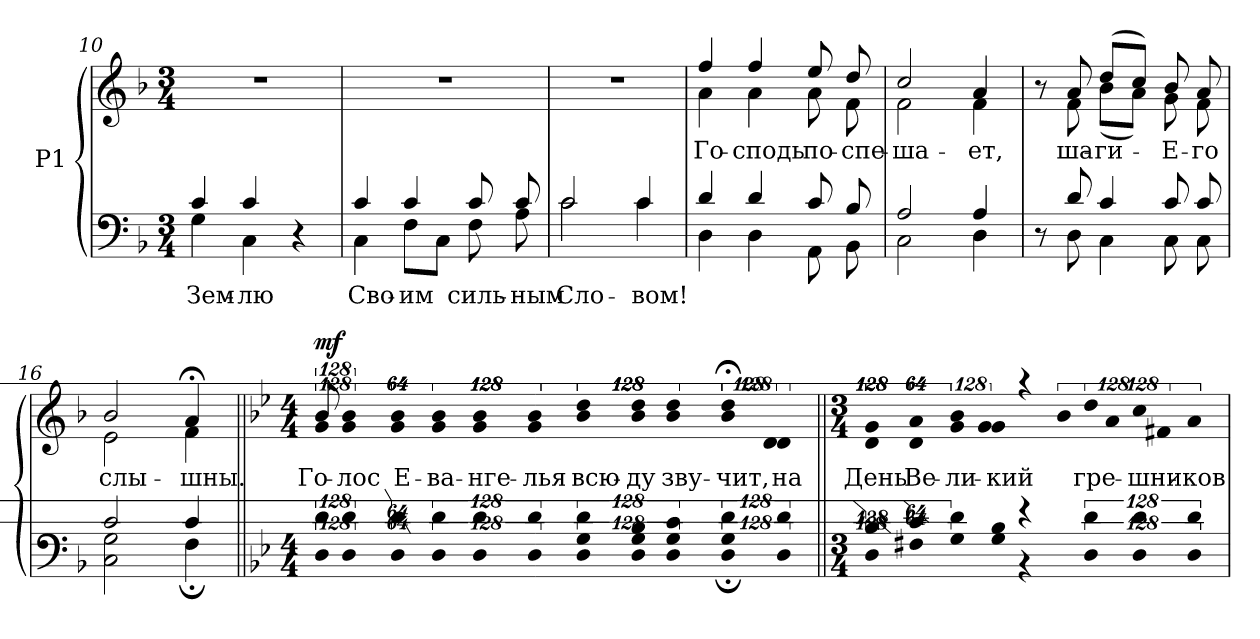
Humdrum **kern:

**kern	**text	**kern	**text	**dynam
*part1	*part1	*part1	*part1	*part1
*staff2	*staff2	*staff1	*staff1	*staff1/2
*I"P1	*	*	*	*
*clefF4	*	*clefG2	*	*
*k[b-]	*	*k[b-]	*	*
*F:	*	*F:	*	*
*M3/4	*	*M3/4	*	*
=10	=10	=10	=10	=10
!	!LO:LY:a:color=#000000	!LO:N:vis=1	!	!
*^	*	*	*	*
4ci/	4Gi\	Зем-	2.r	.	.
!	!	!LO:LY:a:color=#000000	!	!	!
4ci/	4Ci\	-лю	.	.	.
4r	4ryy	.	.	.	.
=11	=11	=11	=11	=11	=11
!	!	!LO:LY:a:color=#000000	!LO:N:vis=1	!	!
4ci/	4Ci\	Сво-	2.r	.	.
!	!	!LO:LY:a:color=#000000	!	!	!
4ci/	8Fi\L	-им	.	.	.
.	8Ci\J	.	.	.	.
!	!	!LO:LY:a:color=#000000	!	!	!
8ci/	8Fi\	силь-	.	.	.
!	!	!LO:LY:a:color=#000000	!	!	!
8ci/	8Ai\	-ным	.	.	.
!!LO:LB:g=z
=12	=12	=12	=12	=12	=12
!	!	!LO:LY:a:color=#000000	!LO:N:vis=1	!	!
2ci/	2ci\	Сло-	2.r	.	.
!	!	!LO:LY:a:color=#000000	!	!	!
4ci/	4ci\	-вом!	.	.	.
=13	=13	=13	=13	=13	=13
!	!	!	!	!LO:LY:b:color=#000000	!
*	*	*	*^	*	*
4di/	4Di\	.	4ffi/	4ai\	Го-	.
!	!	!	!	!	!LO:LY:b:color=#000000	!
4di/	4Di\	.	4ffi/	4ai\	-сподь	.
!	!	!	!	!	!LO:LY:b:color=#000000	!
8ci/	8AAi\	.	8eei/	8ai\	по-	.
!	!	!	!	!	!LO:LY:b:color=#000000	!
8B-i/	8BB-i\	.	8ddi/	8fi\	-спе-	.
=14	=14	=14	=14	=14	=14	=14
!	!	!	!	!	!LO:LY:b:color=#000000	!
2Ai/	2Ci\	.	2cci/	2fi\	-ша-	.
!	!	!	!	!	!LO:LY:b:color=#000000	!
4Ai/	4Di\	.	4ai/	4fi\	-ет,	.
=15	=15	=15	=15	=15	=15	=15
8r	8ryy	.	8r	8ryy	.	.
!	!	!	!	!	!LO:LY:b:color=#000000	!
8di/	8Di\	.	8ai/	8fi\	ша-	.
!	!	!	!	!	!LO:LY:b:color=#000000	!
4ci/	4Ci\	.	(8ddi/L	(8b-i\L	-ги-	.
.	.	.	8cci/J)	8ai\J)	.	.
!	!	!	!	!	!LO:LY:b:color=#000000	!
8ci/	8Ci\	.	8b-i/	8gi\	-Е-	.
!	!	!	!	!	!LO:LY:b:color=#000000	!
8ci/	8Ci\	.	8ai/	8fi\	-го	.
=16	=16	=16	=16	=16	=16	=16
!	!	!	!	!	!LO:LY:b:color=#000000	!
2ci/	2Ci\ 2Gi	.	2b-i/	2ei\	слы-	.
!	!	!	!	!	!LO:LY:b:color=#000000	!
4ci/	4F;i\	.	4a;i/	4fi\	-шны.	.
!!LO:LB:g=z	!!
=17||	=17||	=17||	=17||	=17||	=17||	=17||
!!LO:REH:place=s1:B:color=#000000:enc=box:fs=19.9975:t=2	!!
*k[b-e-]	*	*	*k[b-e-]	*	*	*
*B-:	*	*	*B-:	*	*	*
*M4/4	*	*	*M4/4	*	*	*
!LO:N:vis=8	!LO:N:vis=8	!	!LO:N:vis=8	!	!	!
*	*	*	*MM56	*	*	*
!	!	!	!	!LO:N:vis=8	!LO:LY:b:color=#000000	!
1024%85di/	1024%85Di\	.	1024%85b-i/	1024%85gi\	Го-	mf
!LO:N:vis=8	!LO:N:vis=8	!	!LO:N:vis=8	!	!	!
!	!	!	!	!LO:N:vis=8	!LO:LY:b:color=#000000	!
1024%85di/	1024%85Di\	.	1024%85b-i/	1024%85gi\	-лос	.
!LO:N:vis=8	!LO:N:vis=8	!	!LO:N:vis=8	!	!	!
!	!	!	!	!LO:N:vis=8	!LO:LY:b:color=#000000	!
512%43di/	512%43Di\	.	512%43b-i/	512%43gi\	Е-	.
!LO:N:vis=8	!LO:N:vis=8	!	!LO:N:vis=8	!	!	!
!	!	!	!	!LO:N:vis=8	!LO:LY:b:color=#000000	!
1024%85di/	1024%85Di\	.	1024%85b-i/	1024%85gi\	-ва-	.
!LO:N:vis=8	!LO:N:vis=8	!	!LO:N:vis=8	!	!	!
!	!	!	!	!LO:N:vis=8	!LO:LY:b:color=#000000	!
1024%85di/	1024%85Di\	.	1024%85b-i/	1024%85gi\	-нге-	.
!LO:N:vis=8	!LO:N:vis=8	!	!LO:N:vis=8	!	!	!
!	!	!	!	!LO:N:vis=8	!LO:LY:b:color=#000000	!
512%43di/	512%43Di\	.	512%43b-i/	512%43gi\	-лья	.
!LO:N:vis=8	!LO:N:vis=8	!	!LO:N:vis=8	!	!	!
!	!	!	!	!LO:N:vis=8	!LO:LY:b:color=#000000	!
1024%85di/	1024%85Di\ 1024%85Gi	.	1024%85ddi/	1024%85b-i\	всю-	.
!LO:N:vis=8	!LO:N:vis=8	!	!LO:N:vis=8	!	!	!
!	!	!	!	!LO:N:vis=8	!LO:LY:b:color=#000000	!
1024%85B-i/	1024%85Di\ 1024%85Gi	.	1024%85ddi/	1024%85b-i\	-ду	.
!LO:N:vis=8	!LO:N:vis=8	!	!LO:N:vis=8	!	!	!
!	!	!	!	!LO:N:vis=8	!LO:LY:b:color=#000000	!
512%43ci/	512%43Di\ 512%43Gi	.	512%43ddi/	512%43b-i\	зву-	.
!LO:N:vis=4	!LO:N:vis=4	!	!LO:N:vis=4	!	!	!
!	!	!	!	!LO:N:vis=4	!LO:LY:b:color=#000000	!
512%85di/	512%85Di\; 512%85Gi;	.	512%85dd;i/	512%85b-i\	-чит,	.
!LO:N:vis=8	!LO:N:vis=8	!	!LO:N:vis=8	!	!	!
!	!	!	!	!LO:N:vis=8	!LO:LY:b:color=#000000	!
512%43di/	512%43Di\	.	512%43di/	512%43di\	на	.
!!LO:PB:g=z	!!
=18||	=18||	=18||	=18||	=18||	=18||	=18||
*M3/4	*	*	*M3/4	*	*	*
!LO:N:vis=4	!LO:N:vis=4	!	!LO:N:vis=4	!	!	!
!	!	!	!	!LO:N:vis=4	!LO:LY:b:color=#000000	!
512%85B-i/	512%85Di\	.	512%85gi/	512%85di\	День	.
!LO:N:vis=8	!LO:N:vis=8	!	!LO:N:vis=8	!	!	!
!	!	!	!	!LO:N:vis=8	!LO:LY:b:color=#000000	!
512%43ci/	512%43F#Xi\	.	512%43ai/	512%43di\	Ве-	.
!LO:N:vis=8	!LO:N:vis=8	!	!LO:N:vis=8	!	!	!
!	!	!	!	!LO:N:vis=8	!LO:LY:b:color=#000000	!
1024%85di/	1024%85Gi\	.	1024%85b-i/	1024%85gi\	-ли-	.
!LO:N:vis=8	!LO:N:vis=8	!	!LO:N:vis=8	!	!	!
!	!	!	!	!LO:N:vis=8	!LO:LY:b:color=#000000	!
1024%85B-i/	1024%85Gi\	.	1024%85gi/	1024%85gi\	-кий	.
!LO:N:vis=8	!LO:N:vis=8	!	!LO:N:vis=8	!	!	!
512%43r	512%43r	.	512%43r	16ryy	.	.
.	.	.	.	64ryy	.	.
.	.	.	.	256.ryy	.	.
!LO:N:vis=8	!LO:N:vis=8	!	!LO:N:vis=8	!	!	!
!	!	!	!	!LO:N:vis=8	!LO:LY:b:color=#000000	!
1024%85di/	1024%85Di\	.	1024%85ddi/	1024%85b-i\	гре-	.
!LO:N:vis=8	!LO:N:vis=8	!	!LO:N:vis=8	!	!	!
!	!	!	!	!LO:N:vis=8	!LO:LY:b:color=#000000	!
1024%85di/	1024%85Di\	.	1024%85cci/	1024%85ai\	-шни-	.
!LO:N:vis=8	!LO:N:vis=8	!	!LO:N:vis=8	!	!	!
!	!	!	!	!LO:N:vis=8	!LO:LY:b:color=#000000	!
512%43di/	512%43Di\	.	512%43ai/	512%43f#Xi\	-ков	.
*v	*v	*	*	*	*	*
*	*	*v	*v	*	*
=	=	=	=	=
*-	*-	*-	*-	*-
